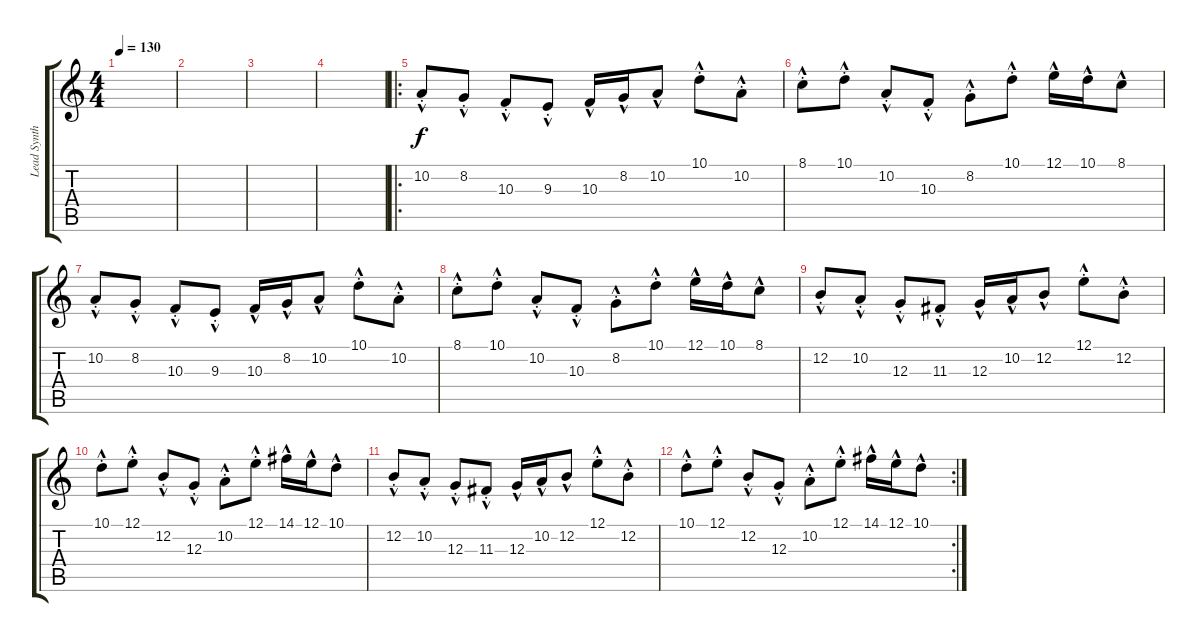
\track ("Lead Synth" "Lead Synth") {instrument lead1square}
\staff {score tabs}
\tuning (E4 B3 G3 D3 A2 E2) {hide}
\ts (4 4)
\tempo 130
\clef g2
\ks c
|
|
|
|
\ro
10.2{hac st}.8 8.2{hac st}.8 10.3{hac st}.8 9.3{hac st}.8 10.3{hac}.16 8.2{hac}.16 10.2{hac}.8 10.1{hac st}.8 10.2{hac st}.8 |
8.1{hac st}.8 10.1{hac st}.8 10.2{hac st}.8 10.3{hac st}.8 8.2{hac st}.8 10.1{hac st}.8 12.1{hac}.16 10.1{hac}.16 8.1{hac}.8 |
10.2{hac st}.8 8.2{hac st}.8 10.3{hac st}.8 9.3{hac st}.8 10.3{hac}.16 8.2{hac}.16 10.2{hac}.8 10.1{hac st}.8 10.2{hac st}.8 |
8.1{hac st}.8 10.1{hac st}.8 10.2{hac st}.8 10.3{hac st}.8 8.2{hac st}.8 10.1{hac st}.8 12.1{hac}.16 10.1{hac}.16 8.1{hac}.8 |
12.2{hac st}.8 10.2{hac st}.8 12.3{hac st}.8 11.3{hac st}.8 12.3{hac}.16 10.2{hac}.16 12.2{hac}.8 12.1{hac st}.8 12.2{hac st}.8 |
10.1{hac st}.8 12.1{hac st}.8 12.2{hac st}.8 12.3{hac st}.8 10.2{hac st}.8 12.1{hac st}.8 14.1{hac}.16 12.1{hac}.16 10.1{hac}.8 |
12.2{hac st}.8 10.2{hac st}.8 12.3{hac st}.8 11.3{hac st}.8 12.3{hac}.16 10.2{hac}.16 12.2{hac}.8 12.1{hac st}.8 12.2{hac st}.8 |
\rc 2
10.1{hac st}.8 12.1{hac st}.8 12.2{hac st}.8 12.3{hac st}.8 10.2{hac st}.8 12.1{hac st}.8 14.1{hac}.16 12.1{hac}.16 10.1{hac}.8
